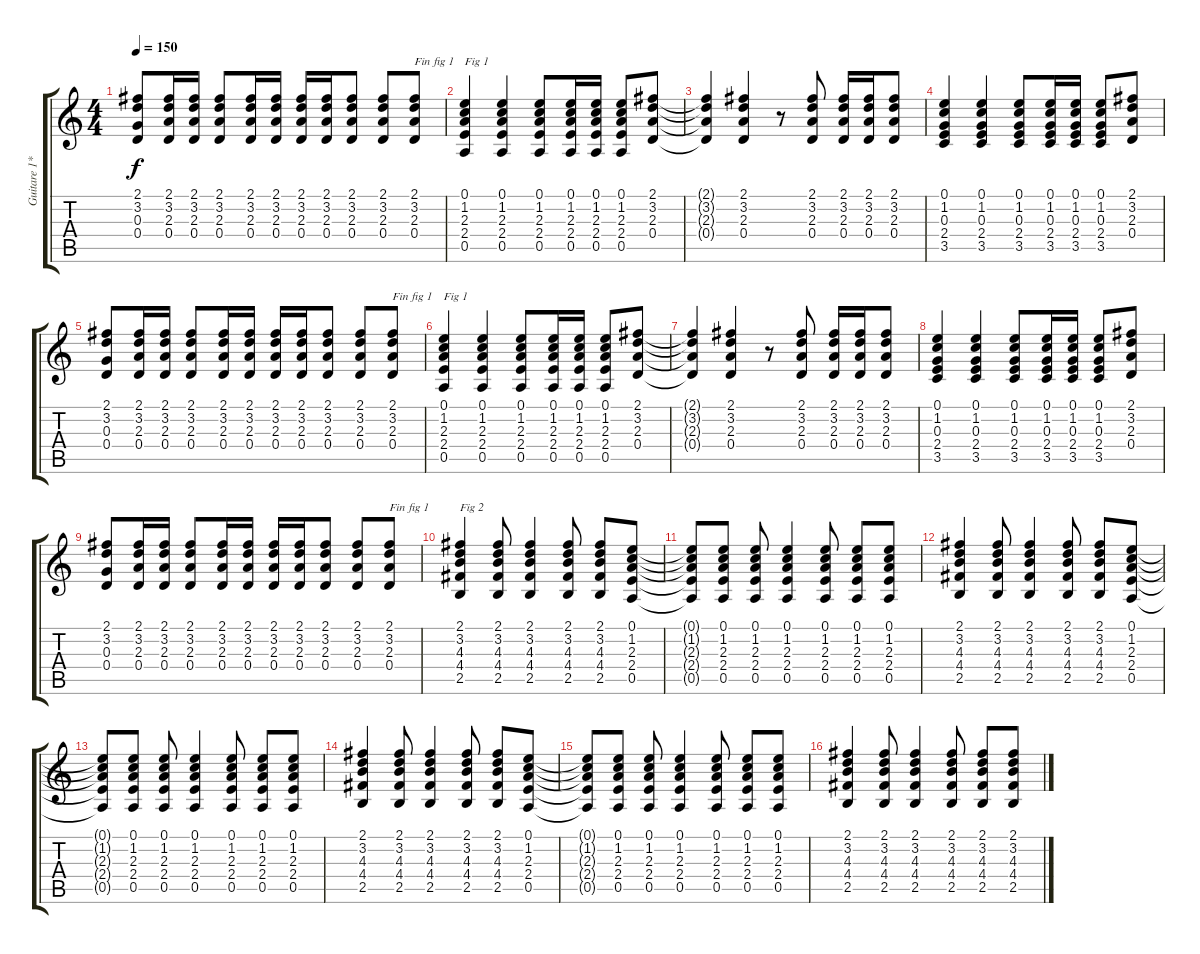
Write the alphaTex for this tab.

\track ("Guitare 1*" "Guitare 1*") {instrument acousticguitarsteel}
\staff {score tabs}
\tuning (E4 B3 G3 D3 A2 E2) {hide}
\ts (4 4)
\tempo 150
\clef g2
\ks c
(2.1 3.2 0.3 0.4).8{dy f} (2.1 3.2 2.3 0.4).16 (2.1 3.2 2.3 0.4).16 (2.1 3.2 2.3 0.4).8 (2.1 3.2 2.3 0.4).16 (2.1 3.2 2.3 0.4).16 (2.1 3.2 2.3 0.4).16 (2.1 3.2 2.3 0.4).16 (2.1 3.2 2.3 0.4).8 (2.1 3.2 2.3 0.4).8 (2.1 3.2 2.3 0.4).8{txt "Fin fig 1"} |
(0.1 1.2 2.3 2.4 0.5).4{txt "Fig 1"} (0.1 1.2 2.3 2.4 0.5).4 (0.1 1.2 2.3 2.4 0.5).8 (0.1 1.2 2.3 2.4 0.5).16 (0.1 1.2 2.3 2.4 0.5).16 (0.1 1.2 2.3 2.4 0.5).8 (2.1 3.2 2.3 0.4).8 |
(2.1{t} 3.2{t} 2.3{t} 0.4{t}).4 (2.1 3.2 2.3 0.4).4 r.8 (2.1 3.2 2.3 0.4).8 (2.1 3.2 2.3 0.4).16 (2.1 3.2 2.3 0.4).16 (2.1 3.2 2.3 0.4).8 |
(0.1 1.2 0.3 2.4 3.5).4 (0.1 1.2 0.3 2.4 3.5).4 (0.1 1.2 0.3 2.4 3.5).8 (0.1 1.2 0.3 2.4 3.5).16 (0.1 1.2 0.3 2.4 3.5).16 (0.1 1.2 0.3 2.4 3.5).8 (2.1 3.2 2.3 0.4).8 |
(2.1 3.2 0.3 0.4).8 (2.1 3.2 2.3 0.4).16 (2.1 3.2 2.3 0.4).16 (2.1 3.2 2.3 0.4).8 (2.1 3.2 2.3 0.4).16 (2.1 3.2 2.3 0.4).16 (2.1 3.2 2.3 0.4).16 (2.1 3.2 2.3 0.4).16 (2.1 3.2 2.3 0.4).8 (2.1 3.2 2.3 0.4).8 (2.1 3.2 2.3 0.4).8{txt "Fin fig 1"} |
(0.1 1.2 2.3 2.4 0.5).4{txt "Fig 1"} (0.1 1.2 2.3 2.4 0.5).4 (0.1 1.2 2.3 2.4 0.5).8 (0.1 1.2 2.3 2.4 0.5).16 (0.1 1.2 2.3 2.4 0.5).16 (0.1 1.2 2.3 2.4 0.5).8 (2.1 3.2 2.3 0.4).8 |
(2.1{t} 3.2{t} 2.3{t} 0.4{t}).4 (2.1 3.2 2.3 0.4).4 r.8 (2.1 3.2 2.3 0.4).8 (2.1 3.2 2.3 0.4).16 (2.1 3.2 2.3 0.4).16 (2.1 3.2 2.3 0.4).8 |
(0.1 1.2 0.3 2.4 3.5).4 (0.1 1.2 0.3 2.4 3.5).4 (0.1 1.2 0.3 2.4 3.5).8 (0.1 1.2 0.3 2.4 3.5).16 (0.1 1.2 0.3 2.4 3.5).16 (0.1 1.2 0.3 2.4 3.5).8 (2.1 3.2 2.3 0.4).8 |
(2.1 3.2 0.3 0.4).8 (2.1 3.2 2.3 0.4).16 (2.1 3.2 2.3 0.4).16 (2.1 3.2 2.3 0.4).8 (2.1 3.2 2.3 0.4).16 (2.1 3.2 2.3 0.4).16 (2.1 3.2 2.3 0.4).16 (2.1 3.2 2.3 0.4).16 (2.1 3.2 2.3 0.4).8 (2.1 3.2 2.3 0.4).8 (2.1 3.2 2.3 0.4).8{txt "Fin fig 1"} |
(2.1 3.2 4.3 4.4 2.5).4{txt "Fig 2"} (2.1 3.2 4.3 4.4 2.5).8 (2.1 3.2 4.3 4.4 2.5).4 (2.1 3.2 4.3 4.4 2.5).8 (2.1 3.2 4.3 4.4 2.5).8 (0.1 1.2 2.3 2.4 0.5).8 |
(0.1{t} 1.2{t} 2.3{t} 2.4{t} 0.5{t}).8 (0.1 1.2 2.3 2.4 0.5).8 (0.1 1.2 2.3 2.4 0.5).8 (0.1 1.2 2.3 2.4 0.5).4 (0.1 1.2 2.3 2.4 0.5).8 (0.1 1.2 2.3 2.4 0.5).8 (0.1 1.2 2.3 2.4 0.5).8 |
(2.1 3.2 4.3 4.4 2.5).4 (2.1 3.2 4.3 4.4 2.5).8 (2.1 3.2 4.3 4.4 2.5).4 (2.1 3.2 4.3 4.4 2.5).8 (2.1 3.2 4.3 4.4 2.5).8 (0.1 1.2 2.3 2.4 0.5).8 |
(0.1{t} 1.2{t} 2.3{t} 2.4{t} 0.5{t}).8 (0.1 1.2 2.3 2.4 0.5).8 (0.1 1.2 2.3 2.4 0.5).8 (0.1 1.2 2.3 2.4 0.5).4 (0.1 1.2 2.3 2.4 0.5).8 (0.1 1.2 2.3 2.4 0.5).8 (0.1 1.2 2.3 2.4 0.5).8 |
(2.1 3.2 4.3 4.4 2.5).4 (2.1 3.2 4.3 4.4 2.5).8 (2.1 3.2 4.3 4.4 2.5).4 (2.1 3.2 4.3 4.4 2.5).8 (2.1 3.2 4.3 4.4 2.5).8 (0.1 1.2 2.3 2.4 0.5).8 |
(0.1{t} 1.2{t} 2.3{t} 2.4{t} 0.5{t}).8 (0.1 1.2 2.3 2.4 0.5).8 (0.1 1.2 2.3 2.4 0.5).8 (0.1 1.2 2.3 2.4 0.5).4 (0.1 1.2 2.3 2.4 0.5).8 (0.1 1.2 2.3 2.4 0.5).8 (0.1 1.2 2.3 2.4 0.5).8 |
(2.1 3.2 4.3 4.4 2.5).4 (2.1 3.2 4.3 4.4 2.5).8 (2.1 3.2 4.3 4.4 2.5).4 (2.1 3.2 4.3 4.4 2.5).8 (2.1 3.2 4.3 4.4 2.5).8 (2.1 3.2 4.3 4.4 2.5).8
